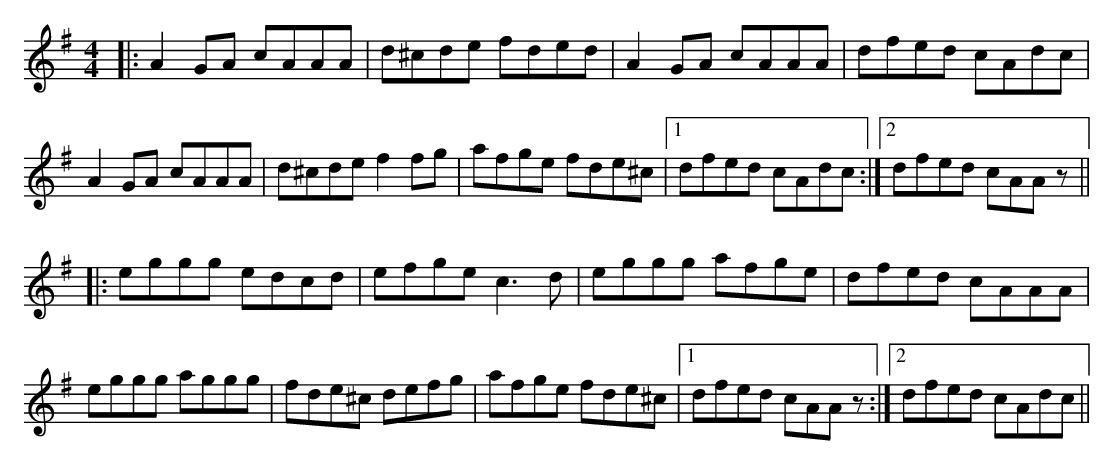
X:1
M:4/4
K:Dmix
|:A2GA cAAA|d^cde fded|A2GA cAAA|dfed cAdc|
A2GA cAAA|d^cde f2fg|afge fde^c|1 dfed cAdc:|2 dfed cAAz||
|:eggg edcd|efge c3d|eggg afge|dfed cAAA|
eggg aggg|fde^c defg|afge fde^c|1 dfed cAAz:|2 dfed cAdc||
